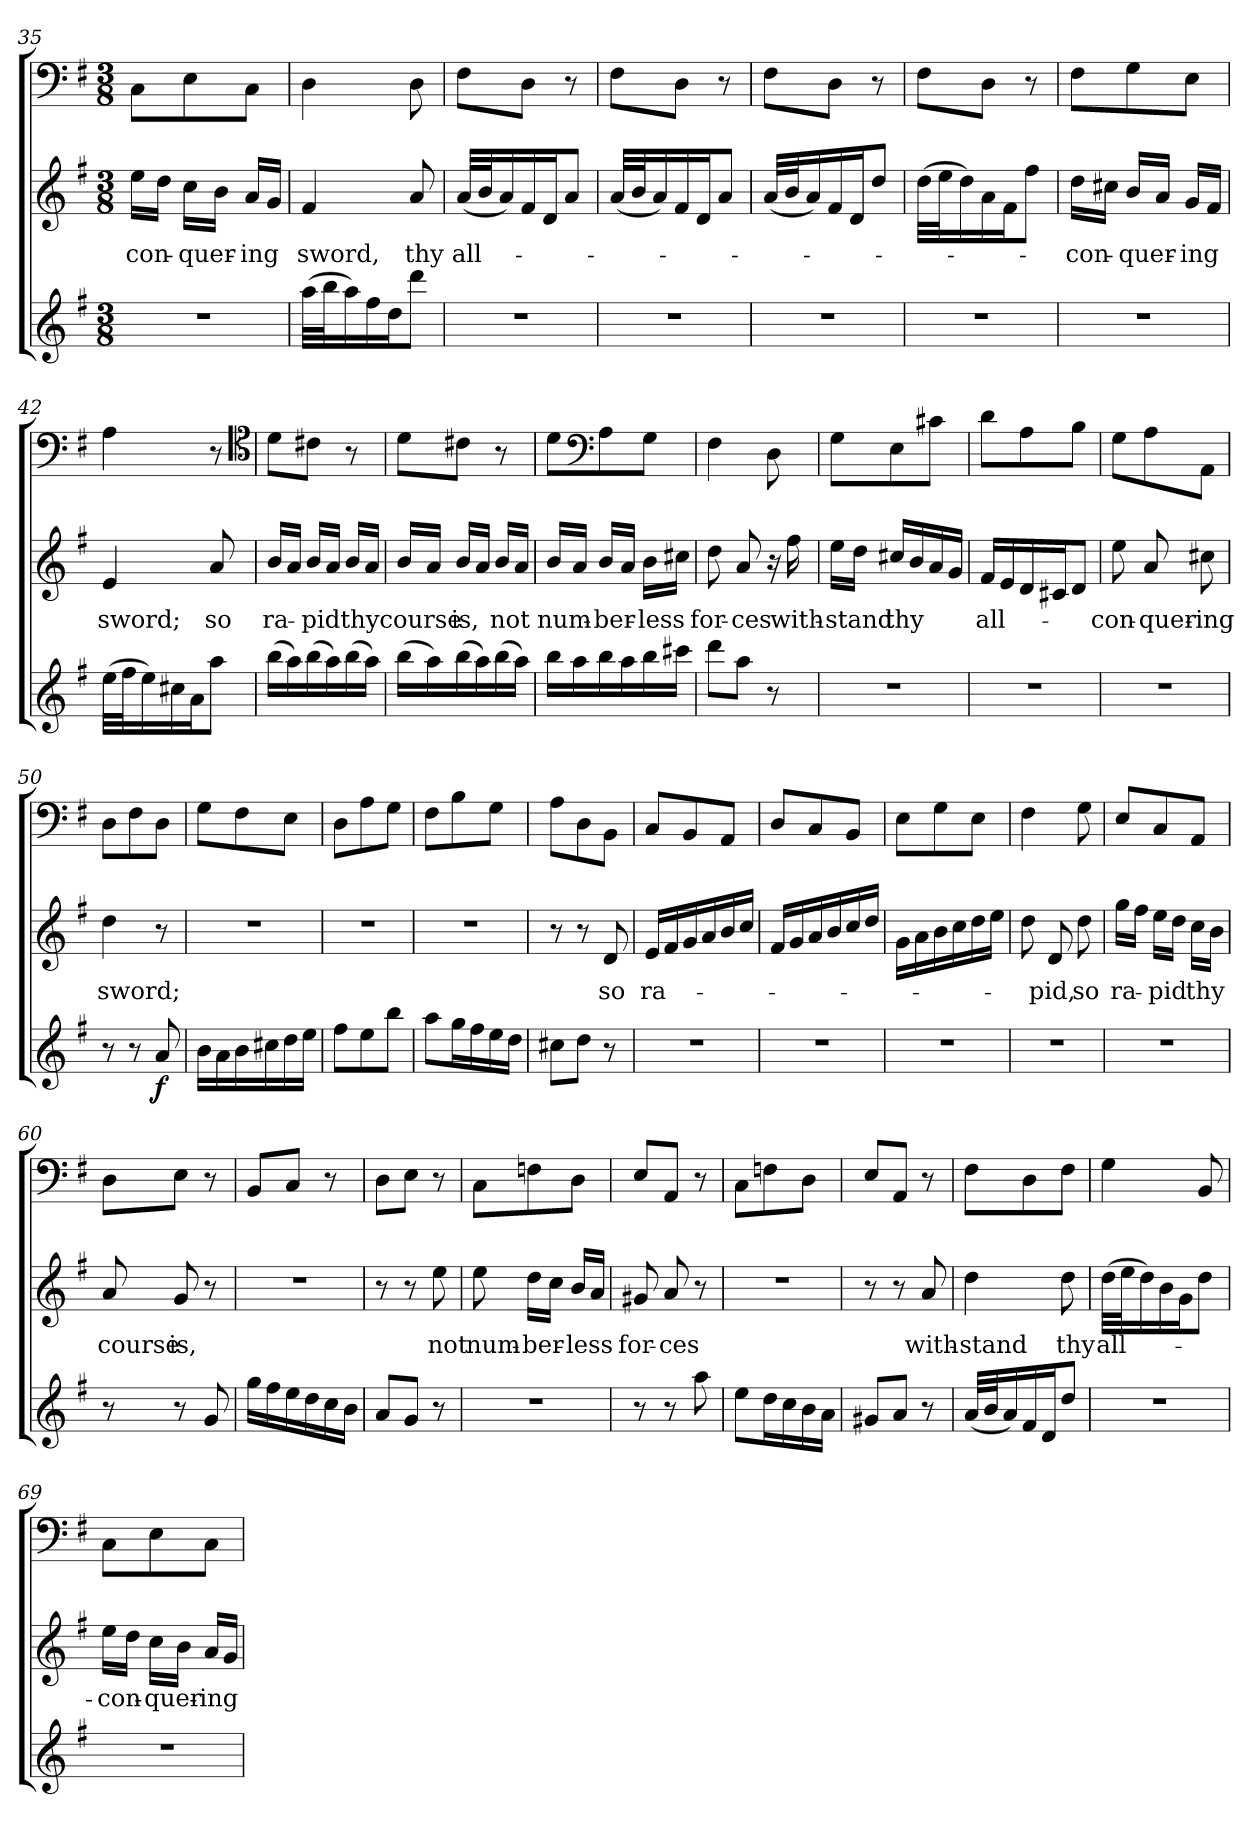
**kern	**dynam	**kern	**text	**kern
*part3	*part3	*part2	*part2	*part1
*staff3	*staff3	*staff2	*staff2	*staff1
*clefG2	*	*clefG2	*	*clefF4
*k[f#]	*	*k[f#]	*	*k[f#]
*G:	*	*G:	*	*G:
*M3/8	*	*M3/8	*	*M3/8
=35	=35	=35	=35	=35
4.r	.	16ee\LL	-con-	8C\L
.	.	16dd\JJ	.	.
.	.	16cc\LL	-quer-	8E\
.	.	16b\JJ	.	.
.	.	16a/LL	-ing	8C\J
.	.	16g/JJ	.	.
=36	=36	=36	=36	=36
(32aa\LLL	.	4f#/	sword,	4D\
32bb\J	.	.	.	.
16aa\)	.	.	.	.
16ff#\	.	.	.	.
16dd\J	.	.	.	.
8ddd\J	.	8a/	thy	8D\
=37	=37	=37	=37	=37
4.r	.	(32a/LLL	all-	8F#\L
.	.	32b/J	.	.
.	.	16a/)	.	.
.	.	16f#/	.	8D\J
.	.	16d/J	.	.
.	.	8a/J	.	8r
=38	=38	=38	=38	=38
4.r	.	(32a/LLL	.	8F#\L
.	.	32b/J	.	.
.	.	16a/)	.	.
.	.	16f#/	.	8D\J
.	.	16d/J	.	.
.	.	8a/J	.	8r
=39	=39	=39	=39	=39
4.r	.	(32a/LLL	.	8F#\L
.	.	32b/J	.	.
.	.	16a/)	.	.
.	.	16f#/	.	8D\J
.	.	16d/J	.	.
.	.	8dd/J	.	8r
=40	=40	=40	=40	=40
4.r	.	(32dd\LLL	.	8F#\L
.	.	32ee\J	.	.
.	.	16dd\)	.	.
.	.	16a\	.	8D\J
.	.	16f#\J	.	.
.	.	8ff#\J	.	8r
=41	=41	=41	=41	=41
4.r	.	16dd\LL	-con-	8F#\L
.	.	16cc#X\JJ	.	.
.	.	16b/LL	-quer-	8G\
.	.	16a/JJ	.	.
.	.	16g/LL	-ing	8E\J
.	.	16f#/JJ	.	.
=42	=42	=42	=42	=42
(32ee\LLL	.	4e/	sword;	4A\
32ff#\J	.	.	.	.
16ee\)	.	.	.	.
16cc#X\	.	.	.	.
16a\J	.	.	.	.
8aa\J	.	8a/	so	8r
*	*	*	*	*clefC4
=43	=43	=43	=43	=43
(16bb\LL	.	16b/LL	ra-	8d\L
16aa\)	.	16a/JJ	.	.
(16bb\	.	16b/LL	-pid	8c#X\J
16aa\)	.	16a/JJ	.	.
(16bb\	.	16b/LL	thy	8r
16aa\JJ)	.	16a/JJ	.	.
=44	=44	=44	=44	=44
(16bb\LL	.	16b/LL	course	8d\L
16aa\)	.	16a/JJ	.	.
(16bb\	.	16b/LL	is,	8c#X\J
16aa\)	.	16a/JJ	.	.
(16bb\	.	16b/LL	not	8r
16aa\JJ)	.	16a/JJ	.	.
=45	=45	=45	=45	=45
16bb\LL	.	16b/LL	num-	8d\L
16aa\	.	16a/JJ	.	.
*	*	*	*	*clefF4
16bb\	.	16b/LL	-ber-	8A\
16aa\	.	16a/JJ	.	.
16bb\	.	16b\LL	-less	8G\J
16ccc#X\JJ	.	16cc#X\JJ	.	.
=46	=46	=46	=46	=46
8ddd\L	.	8dd\	for-	4F#\
8aa\J	.	8a/	-ces	.
8r	.	16r	.	8D\
.	.	16ff#\	with-	.
=47	=47	=47	=47	=47
4.r	.	16ee\LL	-stand	8G\L
.	.	16dd\JJ	.	.
.	.	16cc#X/LL	thy	8E\
.	.	16b/	.	.
.	.	16a/	.	8c#X\J
.	.	16g/JJ	.	.
=48	=48	=48	=48	=48
4.r	.	16f#/LL	all-	8d\L
.	.	16e/	.	.
.	.	16d/	.	8A\
.	.	16c#X/J	.	.
.	.	8d/J	.	8B\J
=49	=49	=49	=49	=49
4.r	.	8ee\	-con-	8G\L
.	.	8a/	-quer-	8A\
.	.	8cc#X\	-ing	8AA\J
=50	=50	=50	=50	=50
8r	.	4dd\	sword;	8D\L
8r	.	.	.	8F#\
8a/	f	8r	.	8D\J
=51	=51	=51	=51	=51
16b\LL	.	4.r	.	8G\L
16a\	.	.	.	.
16b\	.	.	.	8F#\
16cc#X\	.	.	.	.
16dd\	.	.	.	8E\J
16ee\JJ	.	.	.	.
=52	=52	=52	=52	=52
8ff#\L	.	4.r	.	8D\L
8ee\	.	.	.	8A\
8bb\J	.	.	.	8G\J
=53	=53	=53	=53	=53
8aa\L	.	4.r	.	8F#\L
16gg\L	.	.	.	8B\
16ff#\	.	.	.	.
16ee\	.	.	.	8G\J
16dd\JJ	.	.	.	.
=54	=54	=54	=54	=54
8cc#X\L	.	8r	.	8A\L
8dd\J	.	8r	.	8D\
8r	.	8d/	so	8BB\J
=55	=55	=55	=55	=55
4.r	.	16e/LL	ra-	8C/L
.	.	16f#/	.	.
.	.	16g/	.	8BB/
.	.	16a/	.	.
.	.	16b/	.	8AA/J
.	.	16cc/JJ	.	.
=56	=56	=56	=56	=56
4.r	.	16f#/LL	.	8D/L
.	.	16g/	.	.
.	.	16a/	.	8C/
.	.	16b/	.	.
.	.	16cc/	.	8BB/J
.	.	16dd/JJ	.	.
=57	=57	=57	=57	=57
4.r	.	16g\LL	.	8E\L
.	.	16a\	.	.
.	.	16b\	.	8G\
.	.	16cc\	.	.
.	.	16dd\	.	8E\J
.	.	16ee\JJ	.	.
=58	=58	=58	=58	=58
4.r	.	8dd\	.	4F#\
.	.	8d/	-pid,	.
.	.	8dd\	so	8G\
=59	=59	=59	=59	=59
4.r	.	16gg\LL	ra-	8E/L
.	.	16ff#\JJ	.	.
.	.	16ee\LL	-pid	8C/
.	.	16dd\JJ	.	.
.	.	16cc\LL	thy	8AA/J
.	.	16b\JJ	.	.
=60	=60	=60	=60	=60
8r	.	8a/	course	8D\L
8r	.	8g/	is,	8E\J
8g/	.	8r	.	8r
=61	=61	=61	=61	=61
16gg\LL	.	4.r	.	8BB/L
16ff#\	.	.	.	.
16ee\	.	.	.	8C/J
16dd\	.	.	.	.
16cc\	.	.	.	8r
16b\JJ	.	.	.	.
=62	=62	=62	=62	=62
8a/L	.	8r	.	8D\L
8g/J	.	8r	.	8E\J
8r	.	8ee\	not	8r
=63	=63	=63	=63	=63
4.r	.	8ee\	num-	8C\L
.	.	16dd\LL	-ber-	8Fn\
.	.	16cc\JJ	.	.
.	.	16b/LL	-less	8D\J
.	.	16a/JJ	.	.
=64	=64	=64	=64	=64
8r	.	8g#X/	for-	8E/L
8r	.	8a/	-ces	8AA/J
8aa\	.	8r	.	8r
=65	=65	=65	=65	=65
8ee\L	.	4.r	.	8C\L
16dd\L	.	.	.	8Fn\
16cc\	.	.	.	.
16b\	.	.	.	8D\J
16a\JJ	.	.	.	.
=66	=66	=66	=66	=66
8g#X/L	.	8r	.	8E/L
8a/J	.	8r	.	8AA/J
8r	.	8a/	with-	8r
=67	=67	=67	=67	=67
(32a/LLL	.	4dd\	-stand	8F#\L
32b/J	.	.	.	.
16a/)	.	.	.	.
16f#/	.	.	.	8D\
16d/J	.	.	.	.
8dd/J	.	8dd\	thy	8F#\J
=68	=68	=68	=68	=68
4.r	.	(32dd\LLL	all-	4G\
.	.	32ee\J	.	.
.	.	16dd\)	.	.
.	.	16b\	.	.
.	.	16g\J	.	.
.	.	8dd\J	.	8BB/
=69	=69	=69	=69	=69
4.r	.	16ee\LL	-con-	8C\L
.	.	16dd\JJ	.	.
.	.	16cc\LL	-quer-	8E\
.	.	16b\JJ	.	.
.	.	16a/LL	-ing	8C\J
.	.	16g/JJ	.	.
=	=	=	=	=
*-	*-	*-	*-	*-
